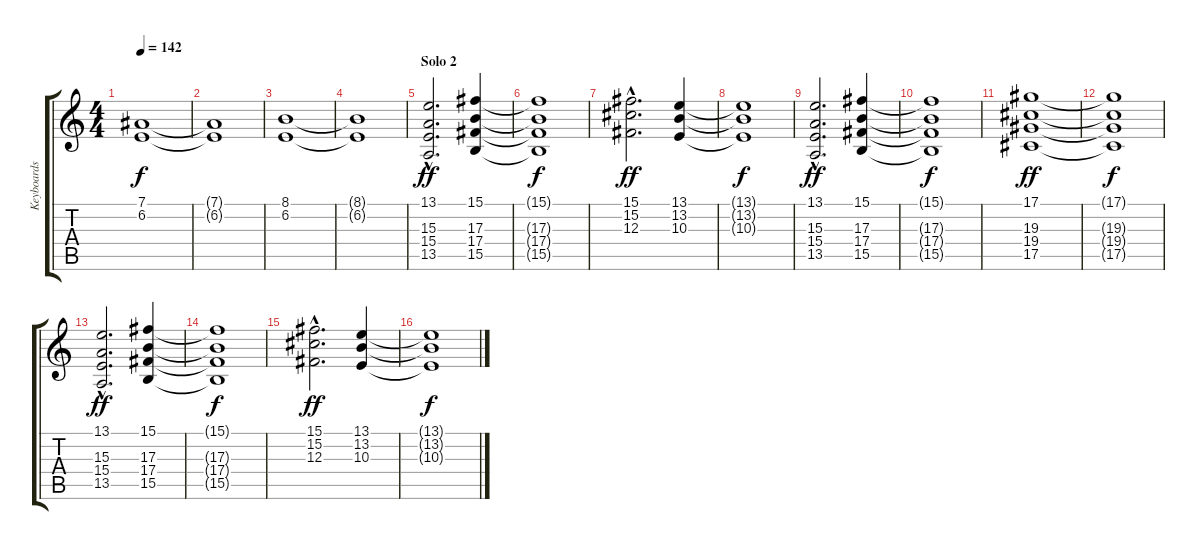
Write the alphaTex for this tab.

\track ("Keyboards" "Keyboards") {instrument stringensemble1}
\staff {score tabs}
\tuning (Eb4 Bb3 Gb3 Db3 Ab2 Eb2) {hide}
\ts (4 4)
\tempo 142
\clef g2
\ks c
(7.1 6.2).1{dy f} |
(7.1{t} 6.2{t}).1 |
(8.1 6.2).1 |
(8.1{t} 6.2{t}).1 |
\section ("" "Solo 2")
(13.1{hac} 15.3{hac} 15.4{hac} 13.5{hac}).2{d dy ff} (15.1 17.3 17.4 15.5).4 |
(15.1{t} 17.3{t} 17.4{t} 15.5{t}).1{dy f} |
(15.1{hac} 15.2{hac} 12.3{hac}).2{d dy ff} (13.1 13.2 10.3).4 |
(13.1{t} 13.2{t} 10.3{t}).1{dy f} |
(13.1{hac} 15.3{hac} 15.4{hac} 13.5{hac}).2{d dy ff} (15.1 17.3 17.4 15.5).4 |
(15.1{t} 17.3{t} 17.4{t} 15.5{t}).1{dy f} |
(17.1 19.3 19.4 17.5).1{dy ff} |
(17.1{t} 19.3{t} 19.4{t} 17.5{t}).1{dy f} |
(13.1{hac} 15.3{hac} 15.4{hac} 13.5{hac}).2{d dy ff} (15.1 17.3 17.4 15.5).4 |
(15.1{t} 17.3{t} 17.4{t} 15.5{t}).1{dy f} |
(15.1{hac} 15.2{hac} 12.3{hac}).2{d dy ff} (13.1 13.2 10.3).4 |
(13.1{t} 13.2{t} 10.3{t}).1{dy f}
